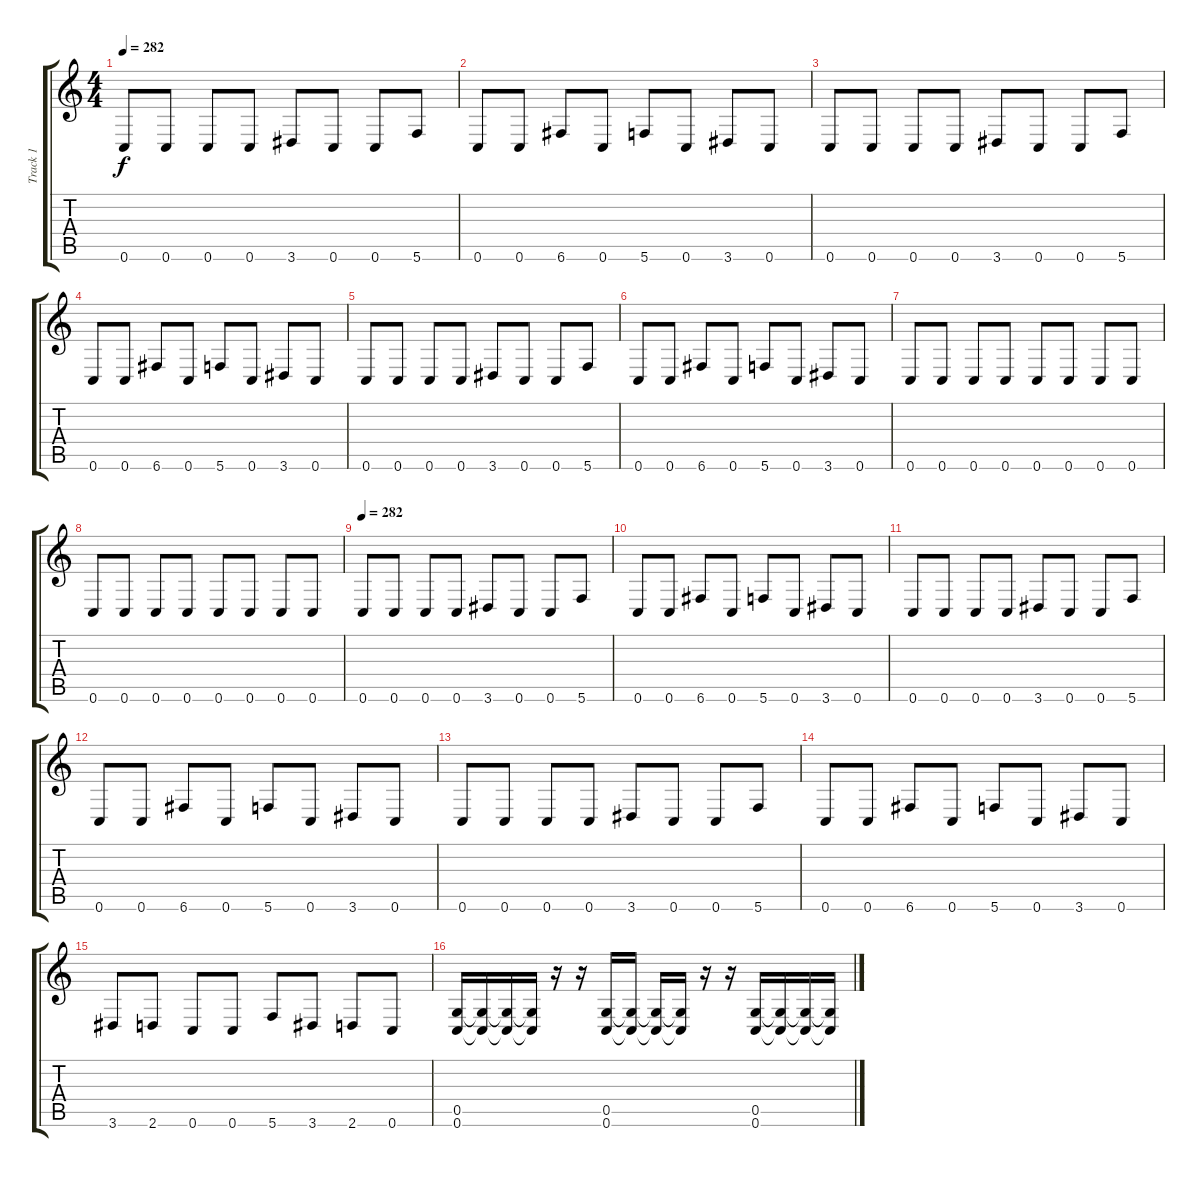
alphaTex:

\track ("Track 1" "Track 1") {instrument distortionguitar}
\staff {score tabs}
\tuning (D4 A3 F3 C3 G2 C2) {hide}
\ts (4 4)
\tempo 282
\clef g2
\ks c
0.6.8{dy f} 0.6.8 0.6.8 0.6.8 3.6.8 0.6.8 0.6.8 5.6.8 |
0.6.8 0.6.8 6.6.8 0.6.8 5.6.8 0.6.8 3.6.8 0.6.8 |
0.6.8 0.6.8 0.6.8 0.6.8 3.6.8 0.6.8 0.6.8 5.6.8 |
0.6.8 0.6.8 6.6.8 0.6.8 5.6.8 0.6.8 3.6.8 0.6.8 |
0.6.8 0.6.8 0.6.8 0.6.8 3.6.8 0.6.8 0.6.8 5.6.8 |
0.6.8 0.6.8 6.6.8 0.6.8 5.6.8 0.6.8 3.6.8 0.6.8 |
0.6.8 0.6.8 0.6.8 0.6.8 0.6.8 0.6.8 0.6.8 0.6.8 |
0.6.8 0.6.8 0.6.8 0.6.8 0.6.8 0.6.8 0.6.8 0.6.8 |
\tempo 282
0.6.8 0.6.8 0.6.8 0.6.8 3.6.8 0.6.8 0.6.8 5.6.8 |
0.6.8 0.6.8 6.6.8 0.6.8 5.6.8 0.6.8 3.6.8 0.6.8 |
0.6.8 0.6.8 0.6.8 0.6.8 3.6.8 0.6.8 0.6.8 5.6.8 |
0.6.8 0.6.8 6.6.8 0.6.8 5.6.8 0.6.8 3.6.8 0.6.8 |
0.6.8 0.6.8 0.6.8 0.6.8 3.6.8 0.6.8 0.6.8 5.6.8 |
0.6.8 0.6.8 6.6.8 0.6.8 5.6.8 0.6.8 3.6.8 0.6.8 |
3.6.8 2.6.8 0.6.8 0.6.8 5.6.8 3.6.8 2.6.8 0.6.8 |
(0.5 0.6).16 (0.5{t} 0.6{t}).16 (0.5{t} 0.6{t}).16 (0.5{t} 0.6{t}).16 r.16 r.16 (0.5 0.6).16 (0.5{t} 0.6{t}).16 (0.5{t} 0.6{t}).16 (0.5{t} 0.6{t}).16 r.16 r.16 (0.5 0.6).16 (0.5{t} 0.6{t}).16 (0.5{t} 0.6{t}).16 (0.5{t} 0.6{t}).16
